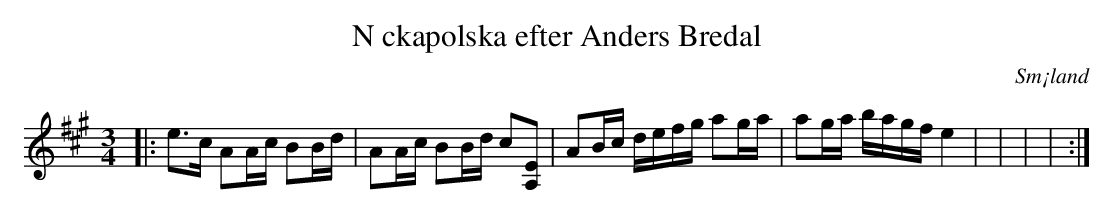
X:1
T:N ckapolska efter Anders Bredal
O:Sm¡land
M:3/4
L:1/8
K:A
|: e>c AA/2c/2 BB/2d/2 | AA/2c/2 BB/2d/2 c[EA,] | AB/2c/2 d/2e/2f/2g/2 ag/2a/2 | ag/2a/2 b/2a/2g/2f/2 e2 |  |  |  |  :|
